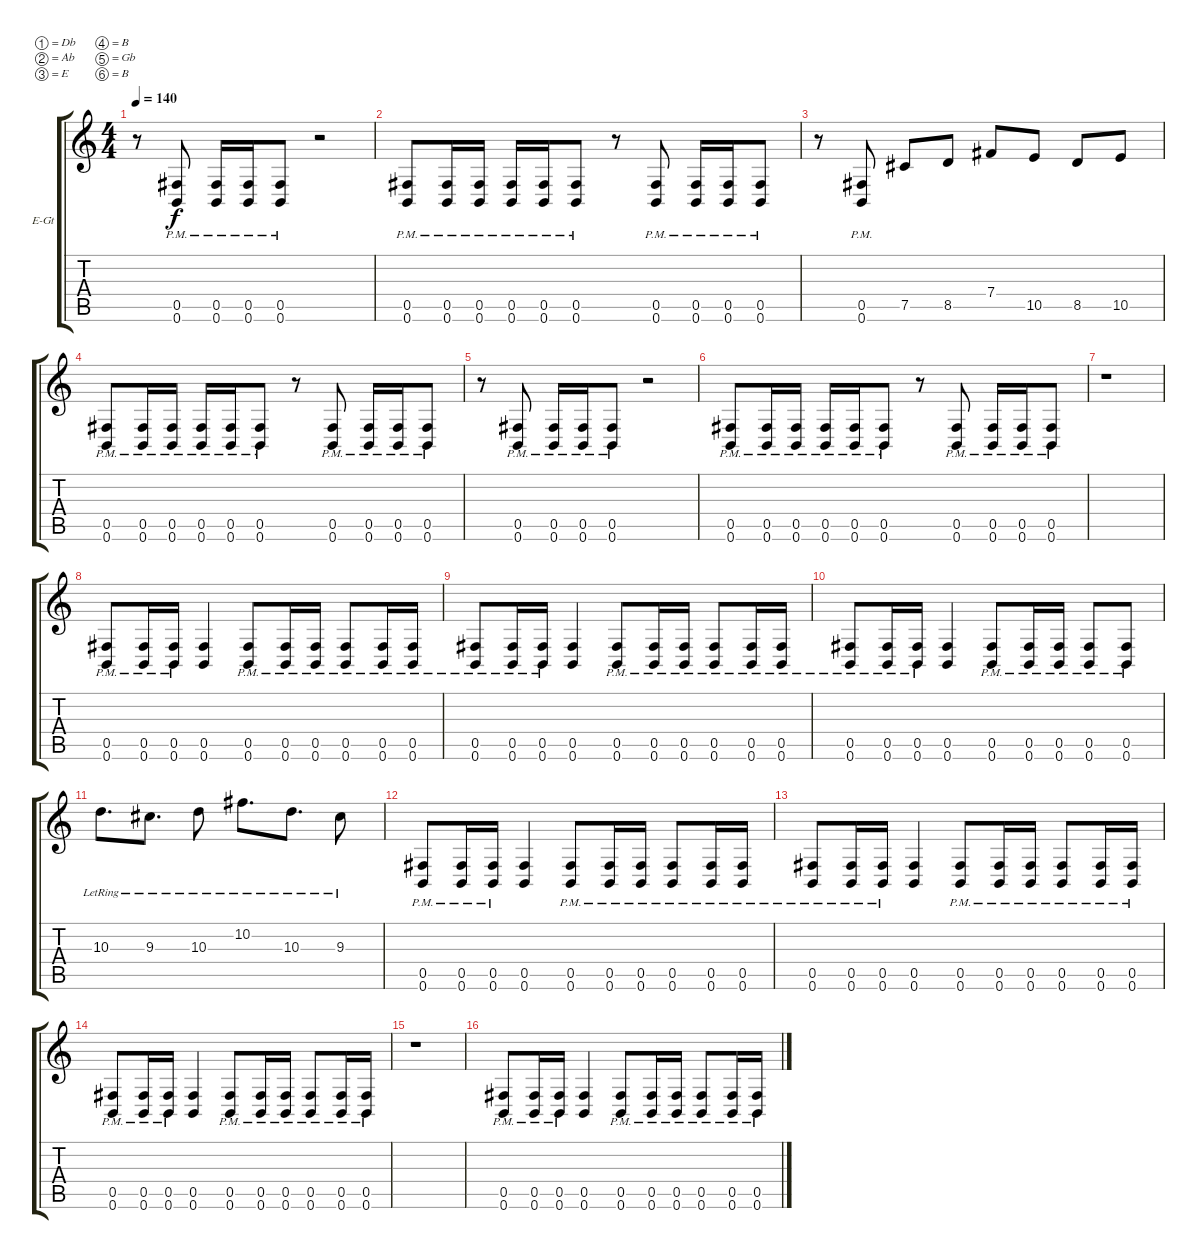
\bracketExtendMode groupsimilarinstruments
\firstSystemTrackNameOrientation horizontal
\otherSystemsTrackNameOrientation horizontal
\track ("Guitar" "E-Gt") {instrument distortionguitar}
\staff {score tabs}
\tuning (Db4 Ab3 E3 B2 Gb2 B1)
\ts (4 4)
\tempo 140
\clef g2
\ks c
r.8{dy f} (0.5{pm} 0.6{pm}).8 (0.5{pm} 0.6{pm}).16 (0.5{pm} 0.6{pm}).16 (0.5{pm} 0.6{pm}).8 r.2 |
(0.5{pm} 0.6{pm}).8 (0.5{pm} 0.6{pm}).16 (0.5{pm} 0.6{pm}).16 (0.5{pm} 0.6{pm}).16 (0.5{pm} 0.6{pm}).16 (0.5{pm} 0.6{pm}).8 r.8 (0.5{pm} 0.6{pm}).8 (0.5{pm} 0.6{pm}).16 (0.5{pm} 0.6{pm}).16 (0.5{pm} 0.6{pm}).8 |
r.8 (0.5{pm} 0.6{pm}).8 7.5.8 8.5.8 7.4.8 10.5.8 8.5.8 10.5.8 |
(0.5{pm} 0.6{pm}).8 (0.5{pm} 0.6{pm}).16 (0.5{pm} 0.6{pm}).16 (0.5{pm} 0.6{pm}).16 (0.5{pm} 0.6{pm}).16 (0.5{pm} 0.6{pm}).8 r.8 (0.5{pm} 0.6{pm}).8 (0.5{pm} 0.6{pm}).16 (0.5{pm} 0.6{pm}).16 (0.5{pm} 0.6{pm}).8 |
r.8 (0.5{pm} 0.6{pm}).8 (0.5{pm} 0.6{pm}).16 (0.5{pm} 0.6{pm}).16 (0.5{pm} 0.6{pm}).8 r.2 |
(0.5{pm} 0.6{pm}).8 (0.5{pm} 0.6{pm}).16 (0.5{pm} 0.6{pm}).16 (0.5{pm} 0.6{pm}).16 (0.5{pm} 0.6{pm}).16 (0.5{pm} 0.6{pm}).8 r.8 (0.5{pm} 0.6{pm}).8 (0.5{pm} 0.6{pm}).16 (0.5{pm} 0.6{pm}).16 (0.5{pm} 0.6{pm}).8 |
r.1 |
(0.5{pm} 0.6{pm}).8 (0.5{pm} 0.6{pm}).16 (0.5{pm} 0.6{pm}).16 (0.5 0.6).4 (0.5{pm} 0.6{pm}).8 (0.5{pm} 0.6{pm}).16 (0.5{pm} 0.6{pm}).16 (0.5{pm} 0.6{pm}).8 (0.5{pm} 0.6{pm}).16 (0.5{pm} 0.6{pm}).16 |
(0.5{pm} 0.6{pm}).8 (0.5{pm} 0.6{pm}).16 (0.5{pm} 0.6{pm}).16 (0.5 0.6).4 (0.5{pm} 0.6{pm}).8 (0.5{pm} 0.6{pm}).16 (0.5{pm} 0.6{pm}).16 (0.5{pm} 0.6{pm}).8 (0.5{pm} 0.6{pm}).16 (0.5{pm} 0.6{pm}).16 |
(0.5{pm} 0.6{pm}).8 (0.5{pm} 0.6{pm}).16 (0.5{pm} 0.6{pm}).16 (0.5 0.6).4 (0.5{pm} 0.6{pm}).8 (0.5{pm} 0.6{pm}).16 (0.5{pm} 0.6{pm}).16 (0.5{pm} 0.6{pm}).8 (0.5{pm} 0.6{pm}).8 |
10.3{lr}.8{d} 9.3{lr}.8{d} 10.3{lr}.8 10.2{lr}.8{d} 10.3{lr}.8{d} 9.3{lr}.8 |
(0.5{pm} 0.6{pm}).8 (0.5{pm} 0.6{pm}).16 (0.5{pm} 0.6{pm}).16 (0.5 0.6).4 (0.5{pm} 0.6{pm}).8 (0.5{pm} 0.6{pm}).16 (0.5{pm} 0.6{pm}).16 (0.5{pm} 0.6{pm}).8 (0.5{pm} 0.6{pm}).16 (0.5{pm} 0.6{pm}).16 |
(0.5{pm} 0.6{pm}).8 (0.5{pm} 0.6{pm}).16 (0.5{pm} 0.6{pm}).16 (0.5 0.6).4 (0.5{pm} 0.6{pm}).8 (0.5{pm} 0.6{pm}).16 (0.5{pm} 0.6{pm}).16 (0.5{pm} 0.6{pm}).8 (0.5{pm} 0.6{pm}).16 (0.5{pm} 0.6{pm}).16 |
(0.5{pm} 0.6{pm}).8 (0.5{pm} 0.6{pm}).16 (0.5{pm} 0.6{pm}).16 (0.5 0.6).4 (0.5{pm} 0.6{pm}).8 (0.5{pm} 0.6{pm}).16 (0.5{pm} 0.6{pm}).16 (0.5{pm} 0.6{pm}).8 (0.5{pm} 0.6{pm}).16 (0.5{pm} 0.6{pm}).16 |
r.1 |
(0.5{pm} 0.6{pm}).8 (0.5{pm} 0.6{pm}).16 (0.5{pm} 0.6{pm}).16 (0.5 0.6).4 (0.5{pm} 0.6{pm}).8 (0.5{pm} 0.6{pm}).16 (0.5{pm} 0.6{pm}).16 (0.5{pm} 0.6{pm}).8 (0.5{pm} 0.6{pm}).16 (0.5{pm} 0.6{pm}).16
